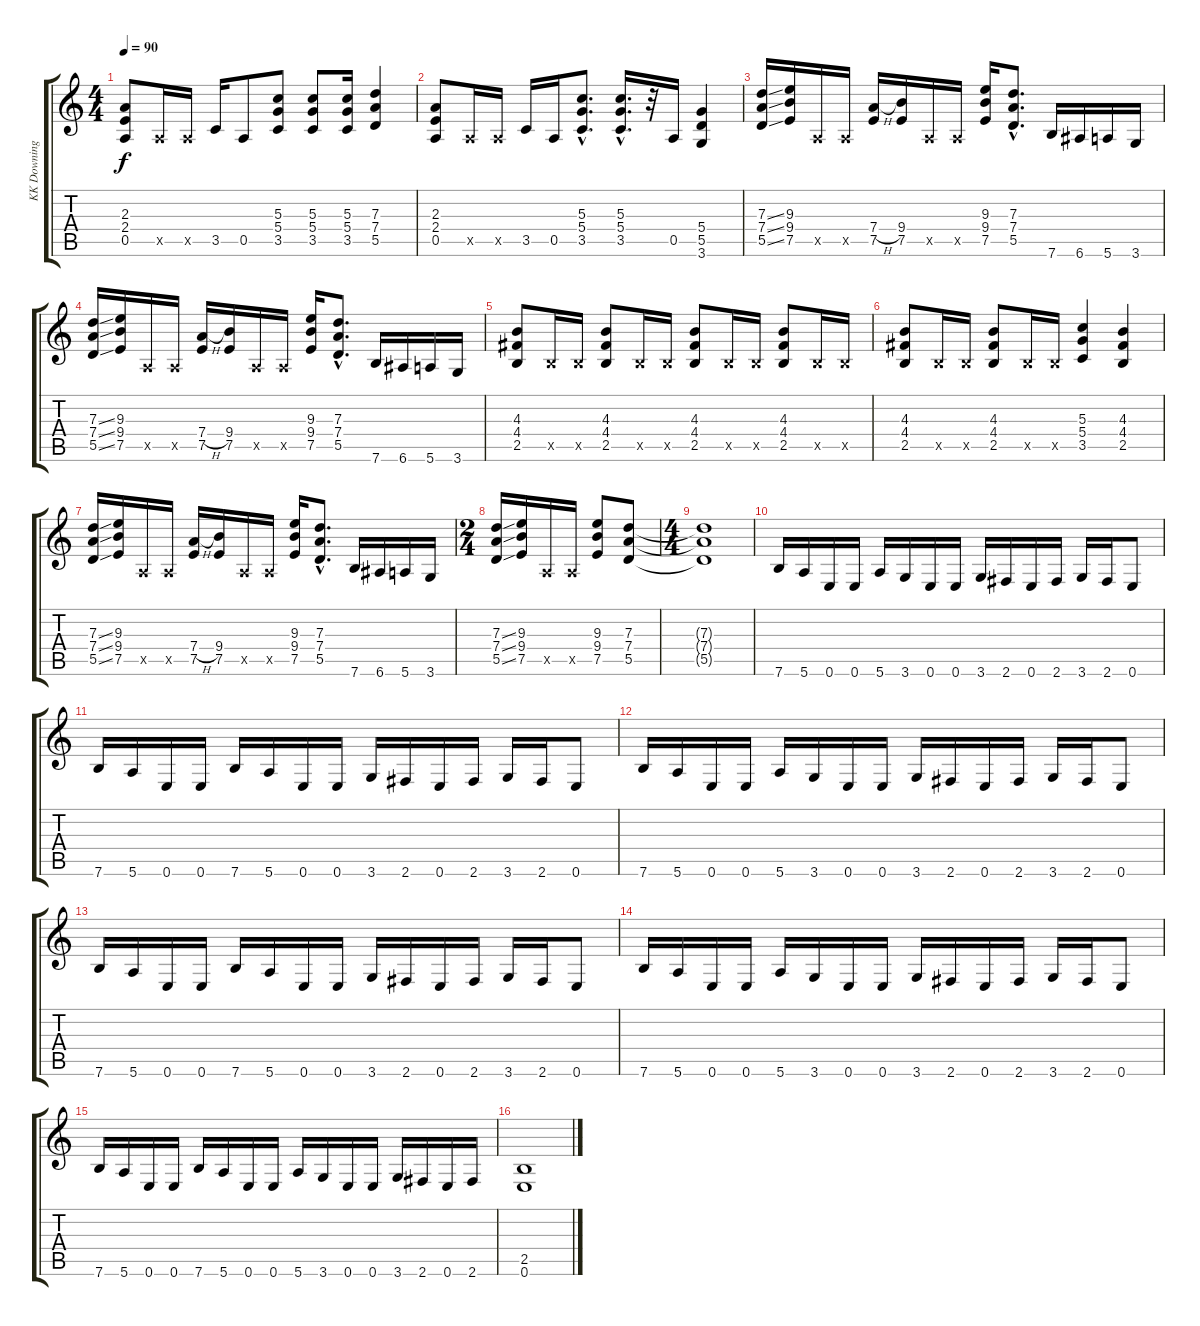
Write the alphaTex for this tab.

\track ("KK Downing" "KK Downing") {instrument distortionguitar}
\staff {score tabs}
\tuning (E4 B3 G3 D3 A2 E2) {hide}
\ts (4 4)
\tempo 90
\clef g2
\ks c
(2.3 2.4 0.5).8{dy f} 0.5{x}.16 0.5{x}.16 3.5.16 0.5.8 (5.3 5.4 3.5).8 (5.3 5.4 3.5).8 (5.3 5.4 3.5).16 (7.3 7.4 5.5).4 |
(2.3 2.4 0.5).8 0.5{x}.16 0.5{x}.16 3.5.16 0.5.16 (5.3{hac} 5.4{hac} 3.5{hac}).8{d} (5.3{hac} 5.4{hac} 3.5{hac}).16{d} r.32 0.5.16 (5.4 5.5 3.6).4 |
(7.3{ss} 7.4{ss} 5.5{ss}).16 (9.3 9.4 7.5).16 0.5{x}.16 0.5{x}.16 (7.4{h} 7.5).16 (9.4 7.5).16 0.5{x}.16 0.5{x}.16 (9.3 9.4 7.5).16 (7.3{hac} 7.4{hac} 5.5{hac}).8{d} 7.6.16 6.6.16 5.6.16 3.6.16 |
(7.3{ss} 7.4{ss} 5.5{ss}).16 (9.3 9.4 7.5).16 0.5{x}.16 0.5{x}.16 (7.4{h} 7.5).16 (9.4 7.5).16 0.5{x}.16 0.5{x}.16 (9.3 9.4 7.5).16 (7.3{hac} 7.4{hac} 5.5{hac}).8{d} 7.6.16 6.6.16 5.6.16 3.6.16 |
(4.3 4.4 2.5).8 2.5{x}.16 2.5{x}.16 (4.3 4.4 2.5).8 2.5{x}.16 2.5{x}.16 (4.3 4.4 2.5).8 2.5{x}.16 2.5{x}.16 (4.3 4.4 2.5).8 2.5{x}.16 2.5{x}.16 |
(4.3 4.4 2.5).8 2.5{x}.16 2.5{x}.16 (4.3 4.4 2.5).8 2.5{x}.16 2.5{x}.16 (5.3 5.4 3.5).4 (4.3 4.4 2.5).4 |
(7.3{ss} 7.4{ss} 5.5{ss}).16 (9.3 9.4 7.5).16 0.5{x}.16 0.5{x}.16 (7.4{h} 7.5).16 (9.4 7.5).16 0.5{x}.16 0.5{x}.16 (9.3 9.4 7.5).16 (7.3{hac} 7.4{hac} 5.5{hac}).8{d} 7.6.16 6.6.16 5.6.16 3.6.16 |
\ts (2 4)
(7.3{ss} 7.4{ss} 5.5{ss}).16 (9.3 9.4 7.5).16 0.5{x}.16 0.5{x}.16 (9.3 9.4 7.5).8 (7.3 7.4 5.5).8 |
\ts (4 4)
(7.3{t} 7.4{t} 5.5{t}).1 |
7.6.16 5.6.16 0.6.16 0.6.16 5.6.16 3.6.16 0.6.16 0.6.16 3.6.16 2.6.16 0.6.16 2.6.16 3.6.16 2.6.16 0.6.8 |
7.6.16 5.6.16 0.6.16 0.6.16 7.6.16 5.6.16 0.6.16 0.6.16 3.6.16 2.6.16 0.6.16 2.6.16 3.6.16 2.6.16 0.6.8 |
7.6.16 5.6.16 0.6.16 0.6.16 5.6.16 3.6.16 0.6.16 0.6.16 3.6.16 2.6.16 0.6.16 2.6.16 3.6.16 2.6.16 0.6.8 |
7.6.16 5.6.16 0.6.16 0.6.16 7.6.16 5.6.16 0.6.16 0.6.16 3.6.16 2.6.16 0.6.16 2.6.16 3.6.16 2.6.16 0.6.8 |
7.6.16 5.6.16 0.6.16 0.6.16 5.6.16 3.6.16 0.6.16 0.6.16 3.6.16 2.6.16 0.6.16 2.6.16 3.6.16 2.6.16 0.6.8 |
7.6.16 5.6.16 0.6.16 0.6.16 7.6.16 5.6.16 0.6.16 0.6.16 5.6.16 3.6.16 0.6.16 0.6.16 3.6.16 2.6.16 0.6.16 2.6.16 |
(2.5 0.6).1
